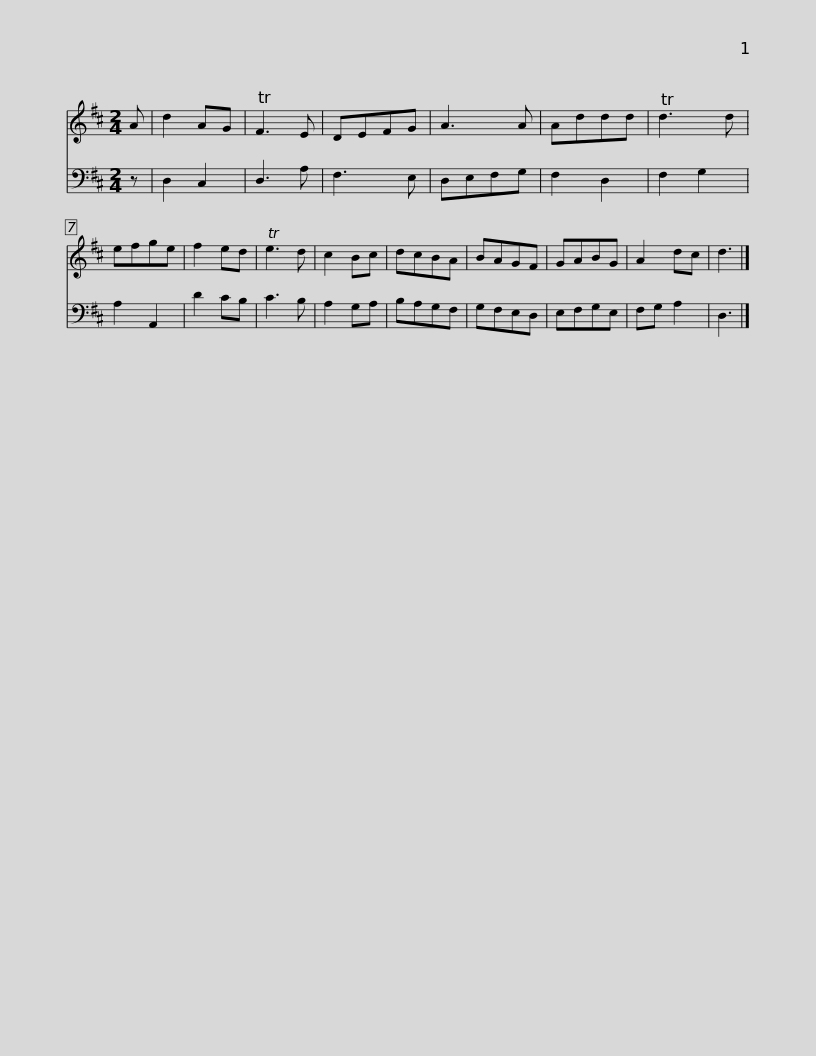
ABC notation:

X:1
%%score 1 2
L:1/8
M:2/4
I:linebreak $
K:D
V:1 treble
V:2 bass
V:1
 A | d2 AG | TF3 E | DEFG | A3 A | %5
 Addd | Td3 d | efge | f2 ed | Te3 d | %10
 c2 Bc | dcBA |$ BAGF | GABG | A2 dc | %15
 d3 |] %16
V:2
 z | D,2 C,2 | D,3 A, | F,3 E, | D,E,F,G, | %5
 F,2 D,2 | F,2 G,2 | A,2 A,,2 | D2 CB, | C3 B, | %10
 A,2 G,A, | B,A,G,F, |$ G,F,E,D, | E,F,G,E, | F,G, A,2 | %15
 D,3 |] %16
